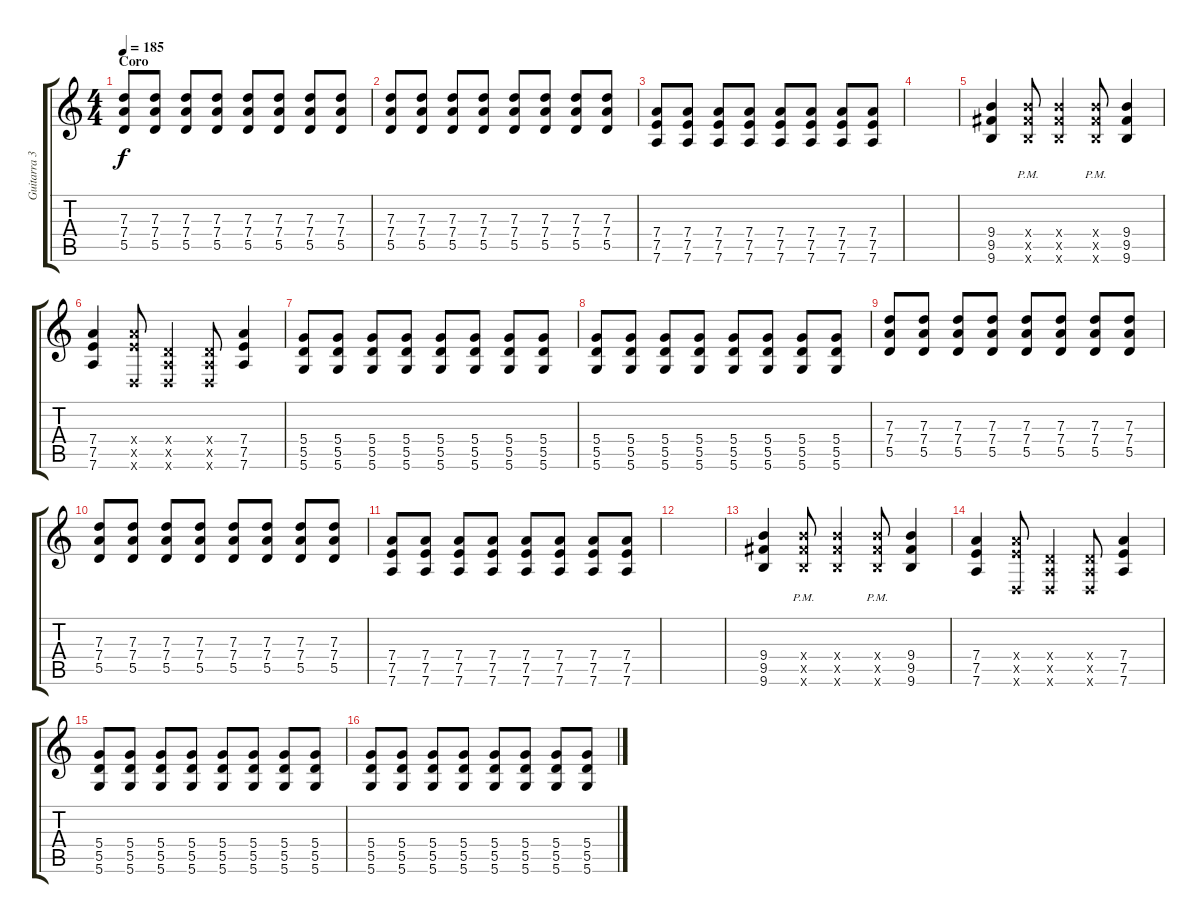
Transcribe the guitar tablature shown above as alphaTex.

\track ("Guitarra 3" "Guitarra 3") {instrument distortionguitar bank 255}
\staff {score tabs}
\tuning (E4 B3 G3 D3 A2 D2) {hide}
\ts (4 4)
\section ("" "Coro")
\tempo 185
\clef g2
\ks c
(7.3 7.4 5.5).8{dy f} (7.3 7.4 5.5).8 (7.3 7.4 5.5).8 (7.3 7.4 5.5).8 (7.3 7.4 5.5).8 (7.3 7.4 5.5).8 (7.3 7.4 5.5).8 (7.3 7.4 5.5).8 |
(7.3 7.4 5.5).8 (7.3 7.4 5.5).8 (7.3 7.4 5.5).8 (7.3 7.4 5.5).8 (7.3 7.4 5.5).8 (7.3 7.4 5.5).8 (7.3 7.4 5.5).8 (7.3 7.4 5.5).8 |
(7.4 7.5 7.6).8 (7.4 7.5 7.6).8 (7.4 7.5 7.6).8 (7.4 7.5 7.6).8 (7.4 7.5 7.6).8 (7.4 7.5 7.6).8 (7.4 7.5 7.6).8 (7.4 7.5 7.6).8 |
|
(9.4 9.5 9.6).4 (9.4{pm x} 9.5{pm x} 9.6{pm x}).8 (9.4{x} 9.5{x} 9.6{x}).4 (9.4{pm x} 9.5{pm x} 9.6{pm x}).8 (9.4 9.5 9.6).4 |
(7.4 7.5 7.6).4 (7.4{x} 7.5{x} 0.6{x}).8 (0.4{x} 0.5{x} 0.6{x}).4 (0.4{x} 0.5{x} 0.6{x}).8 (7.4 7.5 7.6).4 |
(5.4 5.5 5.6).8 (5.4 5.5 5.6).8 (5.4 5.5 5.6).8 (5.4 5.5 5.6).8 (5.4 5.5 5.6).8 (5.4 5.5 5.6).8 (5.4 5.5 5.6).8 (5.4 5.5 5.6).8 |
(5.4 5.5 5.6).8 (5.4 5.5 5.6).8 (5.4 5.5 5.6).8 (5.4 5.5 5.6).8 (5.4 5.5 5.6).8 (5.4 5.5 5.6).8 (5.4 5.5 5.6).8 (5.4 5.5 5.6).8 |
(7.3 7.4 5.5).8 (7.3 7.4 5.5).8 (7.3 7.4 5.5).8 (7.3 7.4 5.5).8 (7.3 7.4 5.5).8 (7.3 7.4 5.5).8 (7.3 7.4 5.5).8 (7.3 7.4 5.5).8 |
(7.3 7.4 5.5).8 (7.3 7.4 5.5).8 (7.3 7.4 5.5).8 (7.3 7.4 5.5).8 (7.3 7.4 5.5).8 (7.3 7.4 5.5).8 (7.3 7.4 5.5).8 (7.3 7.4 5.5).8 |
(7.4 7.5 7.6).8 (7.4 7.5 7.6).8 (7.4 7.5 7.6).8 (7.4 7.5 7.6).8 (7.4 7.5 7.6).8 (7.4 7.5 7.6).8 (7.4 7.5 7.6).8 (7.4 7.5 7.6).8 |
|
(9.4 9.5 9.6).4 (9.4{pm x} 9.5{pm x} 9.6{pm x}).8 (9.4{x} 9.5{x} 9.6{x}).4 (9.4{pm x} 9.5{pm x} 9.6{pm x}).8 (9.4 9.5 9.6).4 |
(7.4 7.5 7.6).4 (7.4{x} 7.5{x} 0.6{x}).8 (0.4{x} 0.5{x} 0.6{x}).4 (0.4{x} 0.5{x} 0.6{x}).8 (7.4 7.5 7.6).4 |
(5.4 5.5 5.6).8 (5.4 5.5 5.6).8 (5.4 5.5 5.6).8 (5.4 5.5 5.6).8 (5.4 5.5 5.6).8 (5.4 5.5 5.6).8 (5.4 5.5 5.6).8 (5.4 5.5 5.6).8 |
(5.4 5.5 5.6).8 (5.4 5.5 5.6).8 (5.4 5.5 5.6).8 (5.4 5.5 5.6).8 (5.4 5.5 5.6).8 (5.4 5.5 5.6).8 (5.4 5.5 5.6).8 (5.4 5.5 5.6).8
